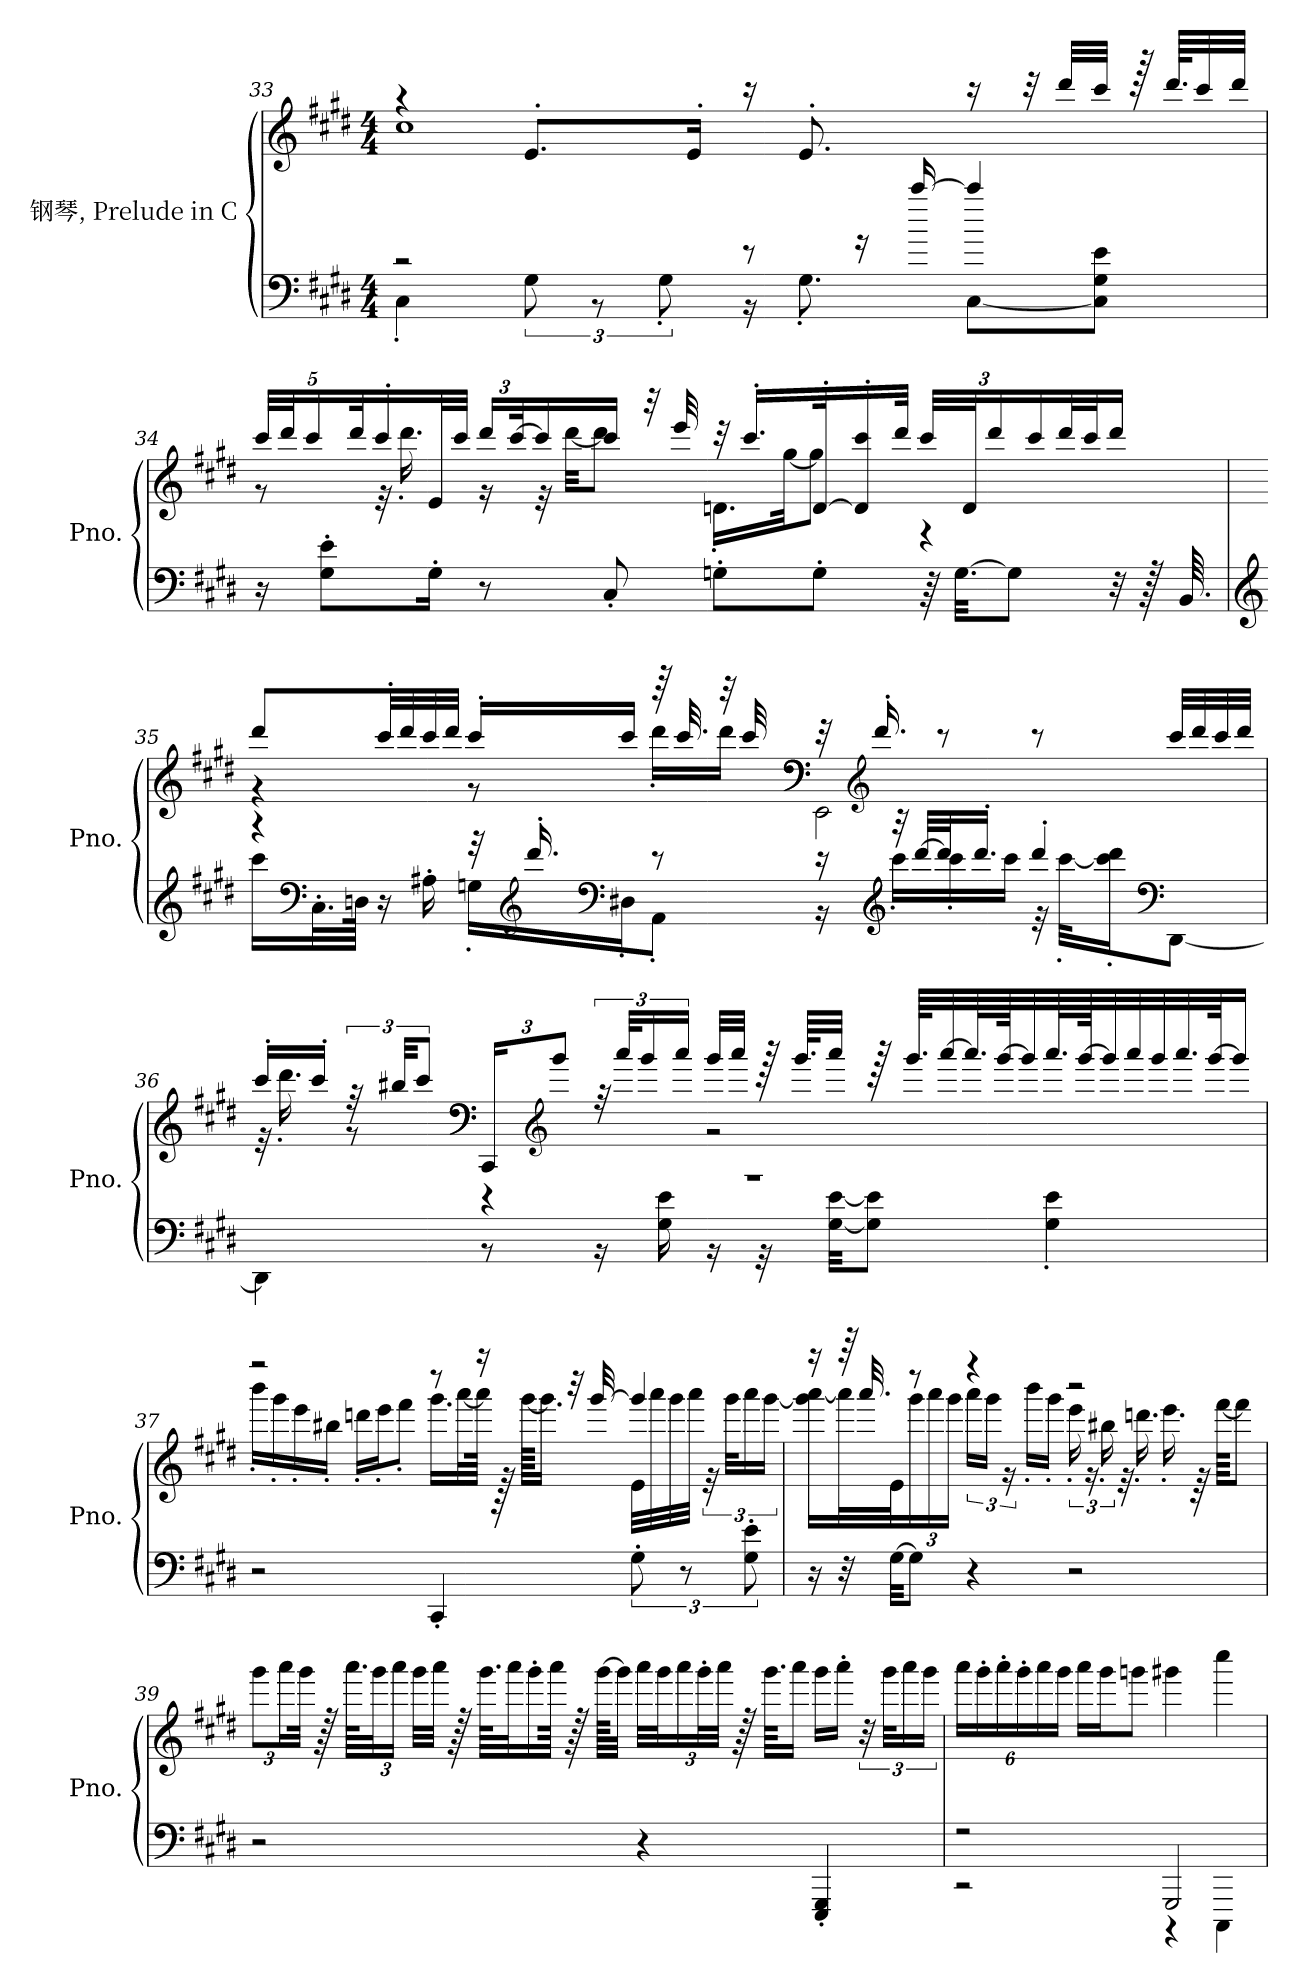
**kern	**kern
*part1	*part1
*staff2	*staff1
*I"钢琴, Prelude in C# minor	*
*I'Pno.	*
!!LO:LB:g=z
*clefF4	*clefG2
*k[f#c#g#d#]	*k[f#c#g#d#]
*M4/4	*M4/4
=33	=33
*^	*^
2r	4C#'\	4r	1cc#
.	12G#\	8.e'/L	.
.	12r	.	.
.	12G#'\	.	.
.	.	16e'/Jk	.
8r	16r	16r	.
.	8.G#'\	8.e'/	.
16r	.	.	.
[16ccc#/	.	.	.
4ccc#/]	[8C#\L	16r	.
.	.	32r	.
.	.	32ddd#/LLL	.
.	8C#\] 8G#\ 8e\J	32ccc#/JJJ	.
.	.	128r	.
.	.	64.ddd#/KLLL	.
.	.	32ccc#/	.
.	.	32ddd#/JJJ	.
*v	*v	*	*
!!LO:LB:g=z	!!
=34	=34	=34
*	*Xbrackettup	*
16r	40ccc#/LLL	8r
.	40ddd#/J	.
.	20ccc#/	.
8G#\' 8e\'L	.	.
.	40ddd#/K	.
.	16ccc#'/	32r
.	.	16.ddd#'\
16G#'\Jk	32e/L	.
.	32ccc#/JJJ	.
8r	24ddd#/LL	16r
.	[48ccc#/K	.
.	16ccc#/]	32r
.	.	[32ddd#\KKL
8C#'/	16ccc#/JJ	8ddd#\J]
.	32r	.
.	32eee/	.
8Gn'\L	32r	16.dn'\LL
.	16.ccc#'/LL	.
.	.	[32gg#\JK
8G'\J	[32d'/K	8gg#\J]
.	16d/]' 16ccc#/'	.
.	32ddd#/JJk	.
64r	48ccc#/LLL	4r
[32.G\KKL	.	.
.	48d/J	.
.	24ddd#/	.
8G\J]	.	.
.	24ccc#/	.
.	32ddd#/L	.
.	32ccc#/J	.
32r	16ddd#/JJ	.
128r	.	.
64.BB/	.	.
!!LO:LB:g=z	!!
=35	=35	=35
*clefG2	*	*
*^	*	*
4r	16ccc#\LL	8ddd#/L	4r
*clefF4	*	*	*
.	32.C#'\L	.	.
.	64Dn\JJJk	.	.
.	16r	32ccc#'/LL	.
.	.	32ddd#/	.
.	16A#X'\	32ccc#/	.
.	.	32ddd#/JJJ	.
32r	16Gn'\LL	16ccc#'/LL	8r
*clefG2	*	*	*
16.ddd#'/	.	.	.
*clefF4	*	*	*
.	16D#X'\J	16ccc#/JJ	.
8r	8AA'\J	64r	16ddd#'\LL
.	.	32.ccc#/	.
.	.	32r	16ddd#\JJ
.	.	32ccc#/	.
*	*	*clefF4	*
16r	16r	32r	2EE\
*	*	*clefG2	*
.	.	16.ddd#'/	.
*clefG2	*	*	*
32r	16ccc#'\LL	.	.
[32ddd#/LLL	.	.	.
32ddd#/J]	16ccc#'\	8r	.
16.ddd#'/JJ	.	.	.
.	16ccc#\JJ	.	.
4ddd#'/	32r	8r	.
.	[32ccc#'\KLL	.	.
.	16ccc#\]' 16ddd#\'J	.	.
*clefF4	*	*	*
.	[8DD#\J	32ccc#/LLL	.
.	.	32ddd#/	.
.	.	32ccc#/	.
.	.	32ddd#/JJJ	.
!!LO:LB:g=z	!!
=36	=36	=36	=36
1r	4DD#\]	16ccc#'/LL	32r
.	.	.	16.ddd#'\
.	.	16ccc#'/JJ	.
*	*	*brackettup	*
.	.	48r	8r
.	.	48bb#X/KKL	.
.	.	12ccc#/J	.
*	*	*clefF4	*
*	*	*Xbrackettup	*
.	8r	24CC#/KL	4r
*	*	*clefG2	*
.	.	12ggg#/J	.
*	*	*brackettup	*
.	16r	48r	.
.	.	48aaa/KLL	.
.	.	24ggg#/	.
.	16G#\ 16e\	.	.
.	.	24aaa/JJ	.
.	16r	32ggg#/LLL	2r
.	.	32aaa/JJJ	.
.	32r	128r	.
.	.	64.ggg#/KLLL	.
.	[32G#\ [32e\KKL	32aaa/JJJ	.
.	8G#\] 8e\]J	128r	.
.	.	64.ggg#/KLLL	.
.	.	[32aaa/	.
.	.	64.aaa/L]	.
.	.	[128ggg#/JK	.
.	.	32ggg#/]	.
.	4G#\' 4e\'	64.aaa/L	.
.	.	[128ggg#/JK	.
.	.	32ggg#/]	.
.	.	32aaa/	.
.	.	32ggg#/	.
.	.	32.aaa/	.
.	.	[64ggg#/JK	.
.	.	16ggg#/JJ]	.
*v	*v	*	*
!!LO:PB:g=z	!!
=37	=37	=37
2r	2r	16bbb'\LL
.	.	16ggg#'\
.	.	16eee'\
.	.	16bb#X'\JJ
.	.	16dddn'\LL
.	.	16eee'\J
.	.	8fff#'\J
4CC#'/	8r	16.ggg#\LL
.	.	[32aaa\L
.	16r	64aaa\JJJk]
.	.	128r
.	.	[128ggg#\KKKLL
.	.	16.ggg#\JJ]
.	32r	.
.	[32ggg#/	.
12G#'\	4ggg#/]	32e\LLL
.	.	32aaa\
.	.	32ggg#\
12r	.	.
.	.	32aaa\JJJ
.	.	48r
.	.	48ggg#\KLL
12G#\' 12e\'	.	24aaa\
.	.	[24ggg#\JJ
!!LO:LB:g=z	!!
=38	=38	=38
16r	16r	16ggg#\] [16aaa\LL
32r	64r	32aaa\L]
.	32.aaa/	.
[32G#\KKL	.	32e\J
*	*	*Xbrackettup
8G#\J]	8r	24ggg#\
.	.	24aaa\
.	.	24ggg#\JJ
*	*	*brackettup
4r	4r	24aaa\LL
.	.	24ggg#\JJ
.	.	24r
.	.	16bbb'\LL
.	.	16ggg#'\JJ
2r	2r	24eee'\
.	.	24r
.	.	24bb#X'\
.	.	32r
.	.	16.dddn'\
.	.	16.eee'\
.	.	64r
.	.	[64fff#\KKKL
.	.	8fff#\J]
*	*v	*v
!!LO:LB:g=z
=39	=39
*	*Xbrackettup
2r	12ggg#\L
.	24aaa\L
.	32ggg#\JJk
.	128r
.	64.aaa\KLLL
.	48ggg#\J
.	24aaa\JJ
.	32ggg#\LLL
.	32aaa\JJJ
.	128r
.	64.ggg#\KLLL
.	32aaa\J
.	16ggg#'\
.	64aaa\JJkk
.	128r
.	[128ggg#\KKLLL
.	32ggg#\JJJ]
4r	32aaa\LLL
.	32ggg#\J
.	24aaa\
.	48ggg#'\L
.	32aaa\JJJ
.	128r
.	64.ggg#\KKLL
.	16aaa\JJ
4EEE/' 4GGG#/'	16ggg#\LL
.	16aaa'\JJ
*	*brackettup
.	48r
.	48ggg#\KLL
.	24aaa\
.	24ggg#\JJ
!!LO:LB:g=z
=40	=40
*^	*
*	*	*Xbrackettup
2r	2r	24aaa\LL
.	.	24ggg#'\
.	.	24aaa'\
.	.	24ggg#'\
.	.	24aaa\
.	.	24ggg#\JJ
.	.	16aaa\LL
.	.	16ggg#\J
.	.	8gggn\J
2GGG#/	4r	4ggg#X\
.	4CCC#\	4cccc#\
*v	*v	*
=	=
*-	*-
